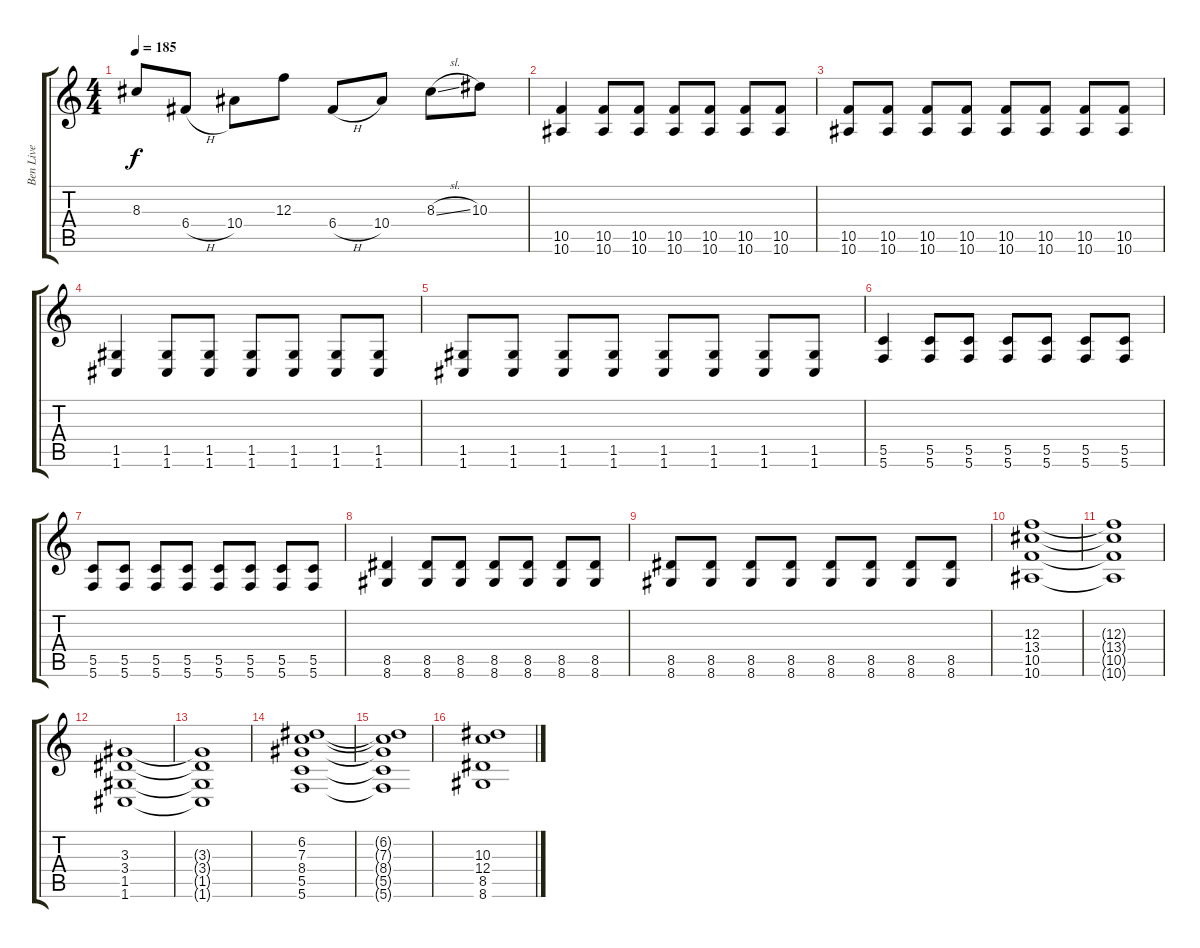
\track ("Ben Live" "Ben Live") {mute instrument distortionguitar}
\staff {score tabs}
\tuning (D4 A3 F3 C3 G2 C2) {hide}
\ts (4 4)
\tempo 185
\clef g2
\ks c
8.3.8{dy f} 6.4{h}.8 10.4.8 12.3.8 6.4{h}.8 10.4.8 8.3{sl}.8 10.3.8 |
(10.5 10.6).4 (10.5 10.6).8 (10.5 10.6).8 (10.5 10.6).8 (10.5 10.6).8 (10.5 10.6).8 (10.5 10.6).8 |
(10.5 10.6).8 (10.5 10.6).8 (10.5 10.6).8 (10.5 10.6).8 (10.5 10.6).8 (10.5 10.6).8 (10.5 10.6).8 (10.5 10.6).8 |
(1.5 1.6).4 (1.5 1.6).8 (1.5 1.6).8 (1.5 1.6).8 (1.5 1.6).8 (1.5 1.6).8 (1.5 1.6).8 |
(1.5 1.6).8 (1.5 1.6).8 (1.5 1.6).8 (1.5 1.6).8 (1.5 1.6).8 (1.5 1.6).8 (1.5 1.6).8 (1.5 1.6).8 |
(5.5 5.6).4 (5.5 5.6).8 (5.5 5.6).8 (5.5 5.6).8 (5.5 5.6).8 (5.5 5.6).8 (5.5 5.6).8 |
(5.5 5.6).8 (5.5 5.6).8 (5.5 5.6).8 (5.5 5.6).8 (5.5 5.6).8 (5.5 5.6).8 (5.5 5.6).8 (5.5 5.6).8 |
(8.5 8.6).4 (8.5 8.6).8 (8.5 8.6).8 (8.5 8.6).8 (8.5 8.6).8 (8.5 8.6).8 (8.5 8.6).8 |
(8.5 8.6).8 (8.5 8.6).8 (8.5 8.6).8 (8.5 8.6).8 (8.5 8.6).8 (8.5 8.6).8 (8.5 8.6).8 (8.5 8.6).8 |
(12.3 13.4 10.5 10.6).1 |
(12.3{t} 13.4{t} 10.5{t} 10.6{t}).1 |
(3.3 3.4 1.5 1.6).1 |
(3.3{t} 3.4{t} 1.5{t} 1.6{t}).1 |
(6.2 7.3 8.4 5.5 5.6).1 |
(6.2{t} 7.3{t} 8.4{t} 5.5{t} 5.6{t}).1 |
(10.3 12.4 8.5 8.6).1
